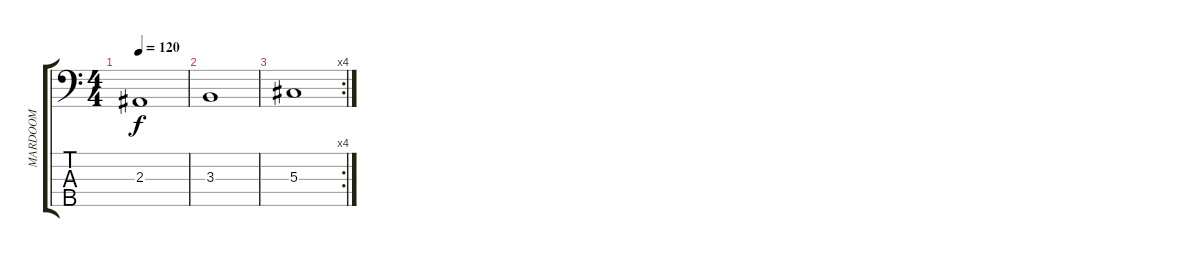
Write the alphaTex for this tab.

\track ("MARDOOM" "MARDOOM") {instrument electricbasspick}
\staff {score tabs}
\tuning (Gb2 Db2 Ab1 Eb1 Bb0) {hide}
\ts (4 4)
\tempo 120
\clef f4
\ks c
2.3.1{dy f} |
3.3.1 |
\rc 4
5.3.1
